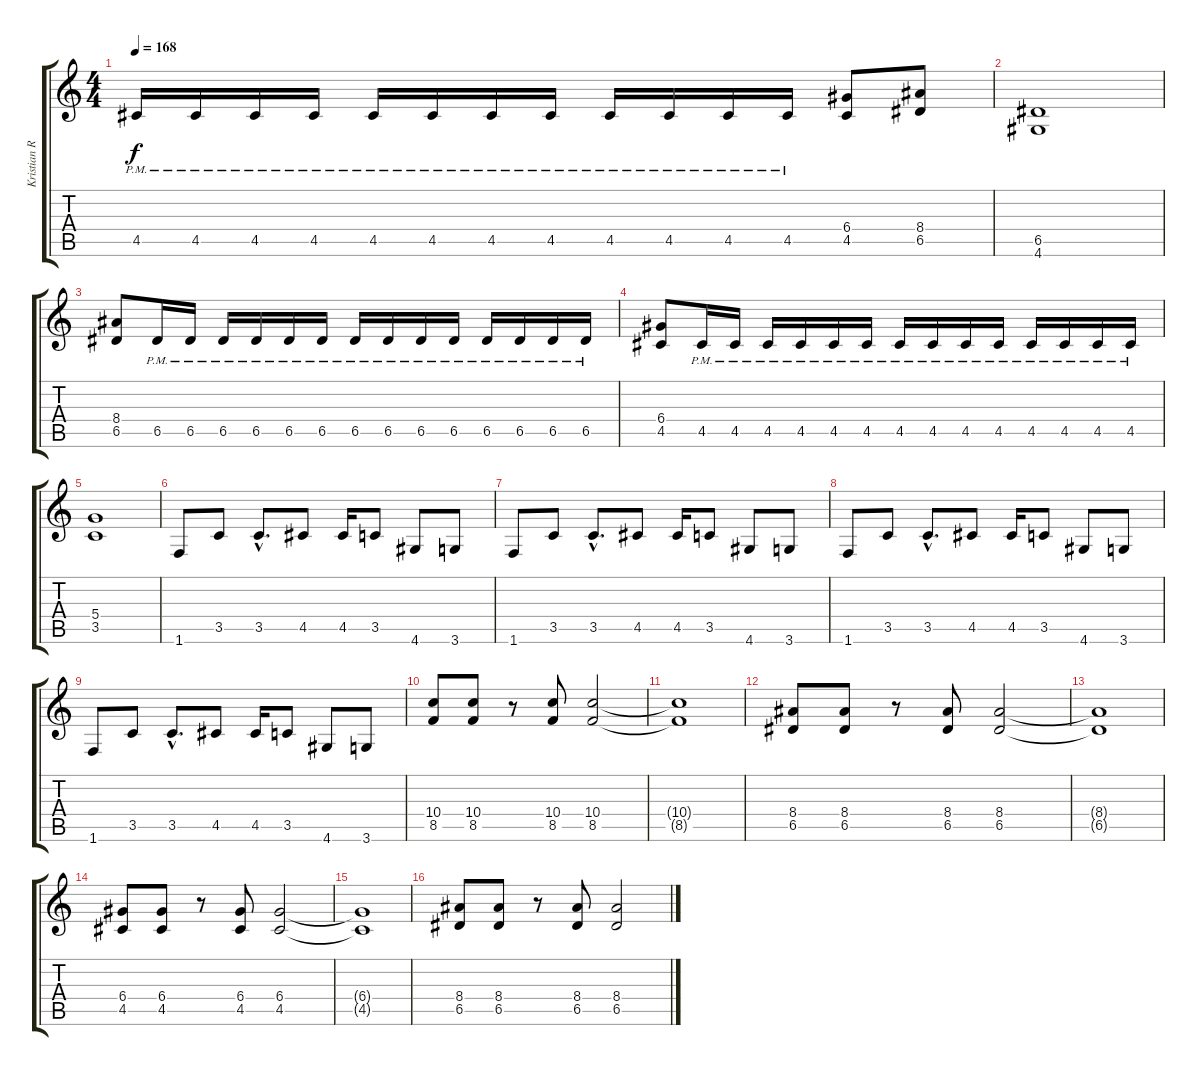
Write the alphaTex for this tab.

\track ("Kristian Ranta" "Kristian R") {instrument distortionguitar}
\staff {score tabs}
\tuning (E4 B3 G3 D3 A2 E2) {hide}
\ts (4 4)
\tempo 168
\clef g2
\ks c
4.5{pm}.16{dy f} 4.5{pm}.16 4.5{pm}.16 4.5{pm}.16 4.5{pm}.16 4.5{pm}.16 4.5{pm}.16 4.5{pm}.16 4.5{pm}.16 4.5{pm}.16 4.5{pm}.16 4.5{pm}.16 (6.4 4.5).8 (8.4 6.5).8 |
(6.5 4.6).1 |
(8.4 6.5).8 6.5{pm}.16 6.5{pm}.16 6.5{pm}.16 6.5{pm}.16 6.5{pm}.16 6.5{pm}.16 6.5{pm}.16 6.5{pm}.16 6.5{pm}.16 6.5{pm}.16 6.5{pm}.16 6.5{pm}.16 6.5{pm}.16 6.5{pm}.16 |
(6.4 4.5).8 4.5{pm}.16 4.5{pm}.16 4.5{pm}.16 4.5{pm}.16 4.5{pm}.16 4.5{pm}.16 4.5{pm}.16 4.5{pm}.16 4.5{pm}.16 4.5{pm}.16 4.5{pm}.16 4.5{pm}.16 4.5{pm}.16 4.5{pm}.16 |
(5.4 3.5).1 |
1.6.8 3.5.8 3.5{hac}.8{d} 4.5.8 4.5.16 3.5.8 4.6.8 3.6.8 |
1.6.8 3.5.8 3.5{hac}.8{d} 4.5.8 4.5.16 3.5.8 4.6.8 3.6.8 |
1.6.8 3.5.8 3.5{hac}.8{d} 4.5.8 4.5.16 3.5.8 4.6.8 3.6.8 |
1.6.8 3.5.8 3.5{hac}.8{d} 4.5.8 4.5.16 3.5.8 4.6.8 3.6.8 |
(10.4 8.5).8 (10.4 8.5).8 r.8 (10.4 8.5).8 (10.4 8.5).2 |
(10.4{t} 8.5{t}).1 |
(8.4 6.5).8 (8.4 6.5).8 r.8 (8.4 6.5).8 (8.4 6.5).2 |
(8.4{t} 6.5{t}).1 |
(6.4 4.5).8 (6.4 4.5).8 r.8 (6.4 4.5).8 (6.4 4.5).2 |
(6.4{t} 4.5{t}).1 |
(8.4 6.5).8 (8.4 6.5).8 r.8 (8.4 6.5).8 (8.4 6.5).2
